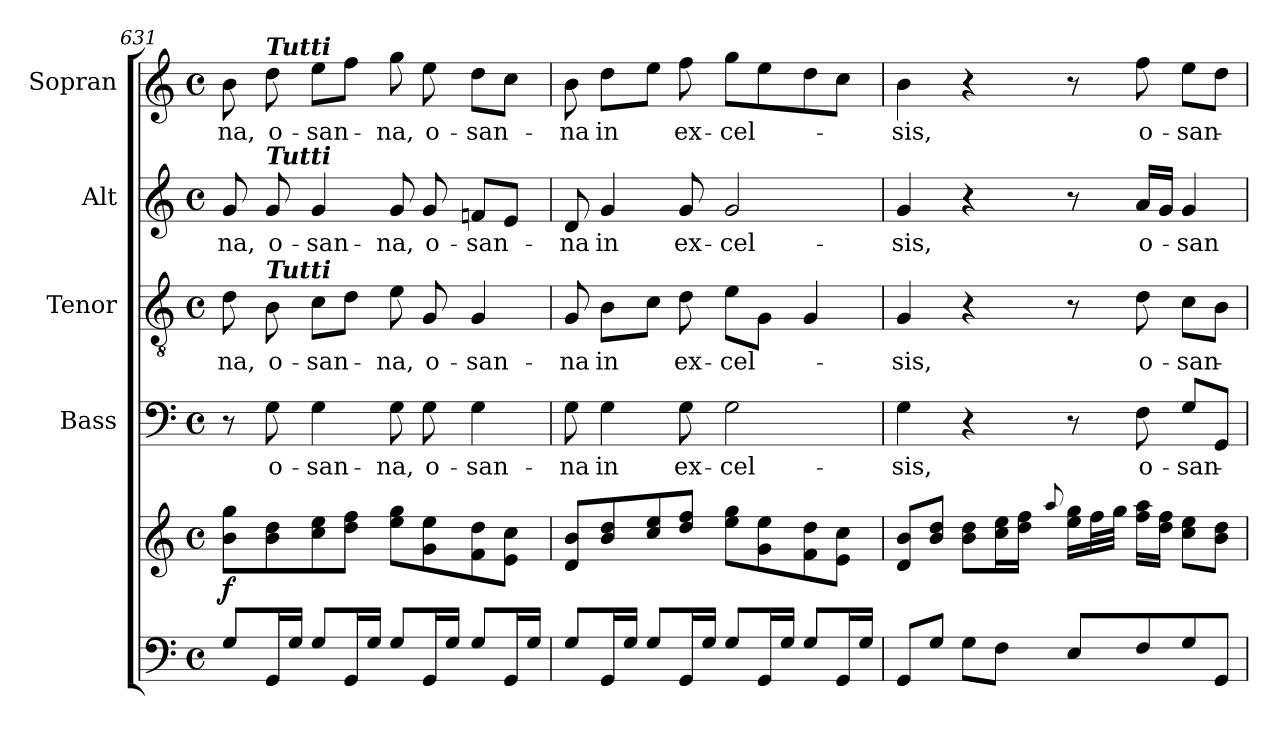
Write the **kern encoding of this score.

**kern	**kern	**dynam	**kern	**text	**kern	**text	**kern	**text	**kern	**text
*part5	*part5	*part5	*part4	*part4	*part3	*part3	*part2	*part2	*part1	*part1
*staff6	*staff5	*staff5/6	*staff4	*staff4	*staff3	*staff3	*staff2	*staff2	*staff1	*staff1
*	*	*	*I"Bass	*	*I"Tenor	*	*I"Alt	*	*I"Sopran	*
*	*	*	*I'B.	*	*I'T.	*	*I'A.	*	*I'S.	*
*clefF4	*clefG2	*	*clefF4	*	*clefGv2	*	*clefG2	*	*clefG2	*
*k[]	*k[]	*	*k[]	*	*k[]	*	*k[]	*	*k[]	*
*C:	*C:	*	*C:	*	*C:	*	*C:	*	*C:	*
*M4/4	*M4/4	*	*M4/4	*	*M4/4	*	*M4/4	*	*M4/4	*
*met(c)	*met(c)	*	*met(c)	*	*met(c)	*	*met(c)	*	*met(c)	*
=631	=631	=631	=631	=631	=631	=631	=631	=631	=631	=631
!	!	!LO:DY:b	!	!	!	!LO:LY:b	!	!LO:LY:b	!	!LO:LY:b
8G/L	8b\ 8gg\L	f	8r	.	8d\	-na,	8g/	-na,	8b\	-na,
!	!	!	!	!	!	!	!	!	!LO:TX:a:Bi:t=Tutti	!
!	!	!	!	!	!	!	!LO:TX:a:Bi:t=Tutti	!	!	!
!	!	!	!	!	!LO:TX:a:Bi:t=Tutti	!	!	!	!	!
!	!	!	!	!LO:LY:b	!	!LO:LY:b	!	!LO:LY:b	!	!LO:LY:b
16GG/L	8b\ 8dd\	.	8G\	o-	8B\	o-	8g/	o-	8dd\	o-
16G/JJ	.	.	.	.	.	.	.	.	.	.
!	!	!	!	!LO:LY:b	!	!LO:LY:b	!	!LO:LY:b	!	!LO:LY:b
8G/L	8cc\ 8ee\	.	4G\	-san-	8c\L	-san-	4g/	-san-	8ee\L	-san-
16GG/L	8dd\ 8ff\J	.	.	.	8d\J	.	.	.	8ff\J	.
16G/JJ	.	.	.	.	.	.	.	.	.	.
!	!	!	!	!LO:LY:b	!	!LO:LY:b	!	!LO:LY:b	!	!LO:LY:b
8G/L	8ee\ 8gg\L	.	8G\	-na,	8e\	-na,	8g/	-na,	8gg\	-na,
!	!	!	!	!LO:LY:b	!	!LO:LY:b	!	!LO:LY:b	!	!LO:LY:b
16GG/L	8g\ 8ee\	.	8G\	o-	8G/	o-	8g/	o-	8ee\	o-
16G/JJ	.	.	.	.	.	.	.	.	.	.
!	!	!	!	!LO:LY:b	!	!LO:LY:b	!	!LO:LY:b	!	!LO:LY:b
8G/L	8f\ 8dd\	.	4G\	-san-	4G/	-san-	8fn/L	-san-	8dd\L	-san-
16GG/L	8e\ 8cc\J	.	.	.	.	.	8e/J	.	8cc\J	.
16G/JJ	.	.	.	.	.	.	.	.	.	.
=632	=632	=632	=632	=632	=632	=632	=632	=632	=632	=632
!	!	!	!	!LO:LY:b	!	!LO:LY:b	!	!LO:LY:b	!	!LO:LY:b
8G/L	8d/ 8b/L	.	8G\	-na	8G/	-na	8d/	-na	8b\	-na
!	!	!	!	!LO:LY:b	!	!LO:LY:b	!	!LO:LY:b	!	!LO:LY:b
16GG/L	8b/ 8dd/	.	4G\	in	8B\L	in	4g/	in	8dd\L	in
16G/JJ	.	.	.	.	.	.	.	.	.	.
8G/L	8cc/ 8ee/	.	.	.	8c\J	.	.	.	8ee\J	.
!	!	!	!	!LO:LY:b	!	!LO:LY:b	!	!LO:LY:b	!	!LO:LY:b
16GG/L	8dd/ 8ff/J	.	8G\	ex-	8d\	ex-	8g/	ex-	8ff\	ex-
16G/JJ	.	.	.	.	.	.	.	.	.	.
!	!	!	!	!LO:LY:b	!	!LO:LY:b	!	!LO:LY:b	!	!LO:LY:b
8G/L	8ee\ 8gg\L	.	2G\	-cel-	8e\L	-cel-	2g/	-cel-	8gg\L	-cel-
16GG/L	8g\ 8ee\	.	.	.	8G\J	.	.	.	8ee\	.
16G/JJ	.	.	.	.	.	.	.	.	.	.
8G/L	8f\ 8dd\	.	.	.	4G/	.	.	.	8dd\	.
16GG/L	8e\ 8cc\J	.	.	.	.	.	.	.	8cc\J	.
16G/JJ	.	.	.	.	.	.	.	.	.	.
=633	=633	=633	=633	=633	=633	=633	=633	=633	=633	=633
!	!	!	!	!LO:LY:b	!	!LO:LY:b	!	!LO:LY:b	!	!LO:LY:b
8GG/L	8d/ 8b/L	.	4G\	-sis,	4G/	-sis,	4g/	-sis,	4b\	-sis,
8G/J	8b/ 8dd/J	.	.	.	.	.	.	.	.	.
8G\L	8b\ 8dd\L	.	4r	.	4r	.	4r	.	4r	.
8F\J	16cc\ 16ee\L	.	.	.	.	.	.	.	.	.
.	16dd\ 16ff\JJ	.	.	.	.	.	.	.	.	.
.	8qqaa/	.	.	.	.	.	.	.	.	.
8E/L	16ee\ 16gg\LL	.	8r	.	8r	.	8r	.	8r	.
.	32ff\L	.	.	.	.	.	.	.	.	.
.	32gg\JJJ	.	.	.	.	.	.	.	.	.
!	!	!	!	!LO:LY:b	!	!LO:LY:b	!	!LO:LY:b	!	!LO:LY:b
8F/	16ff\ 16aa\LL	.	8F\	o-	8d\	o-	16a/LL	o-	8ff\	o-
.	16dd\ 16ff\JJ	.	.	.	.	.	16g/JJ	.	.	.
!	!	!	!	!LO:LY:b	!	!LO:LY:b	!	!LO:LY:b	!	!LO:LY:b
8G/	8cc\ 8ee\L	.	8G/L	-san-	8c\L	-san-	4g/	-san-	8ee\L	-san-
8GG/J	8b\ 8dd\J	.	8GG/J	.	8B\J	.	.	.	8dd\J	.
=	=	=	=	=	=	=	=	=	=	=
*-	*-	*-	*-	*-	*-	*-	*-	*-	*-	*-
